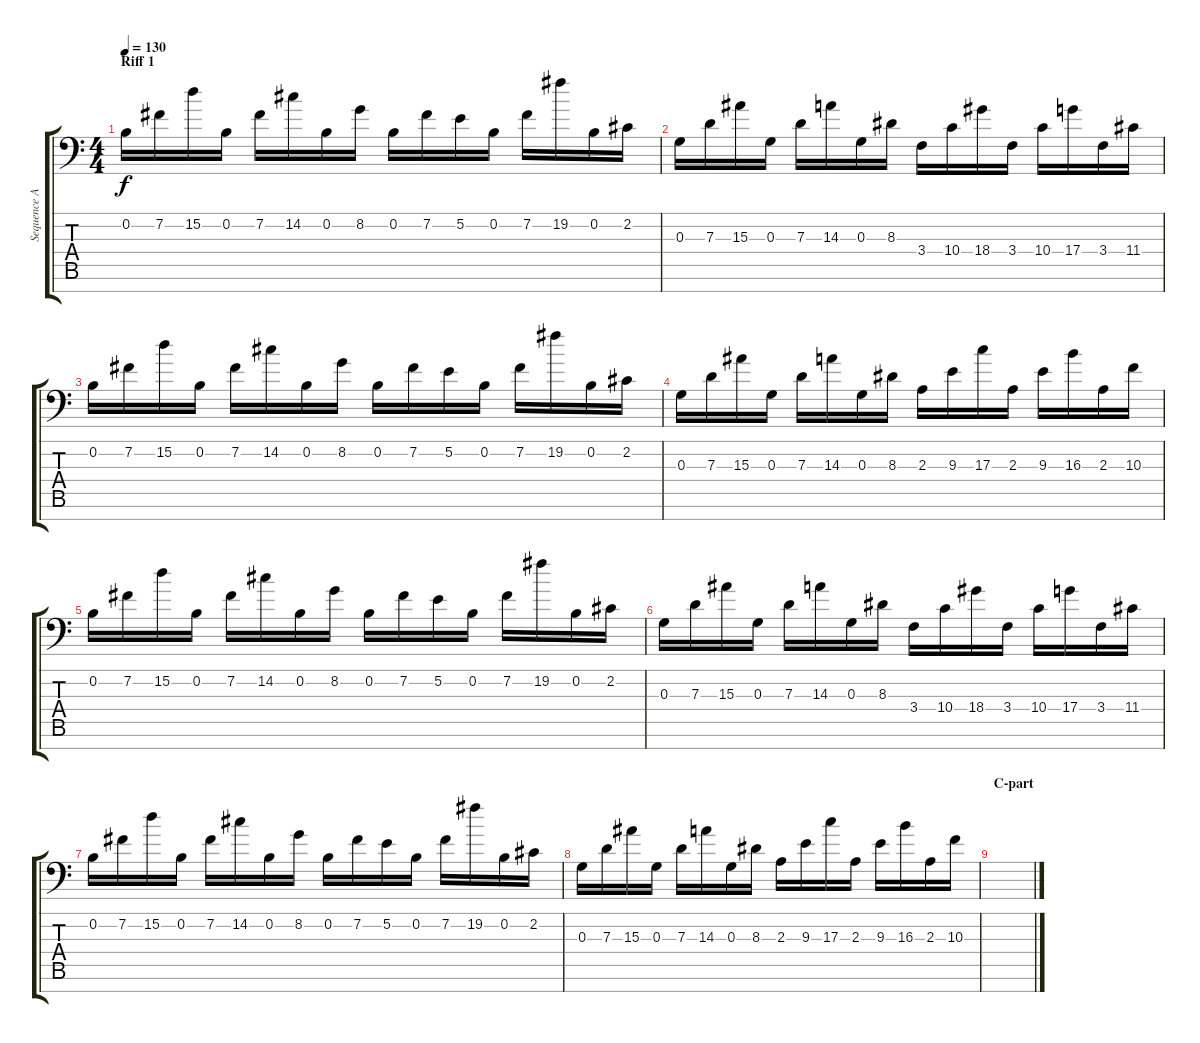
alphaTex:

\track ("Sequence Arpeggio Riff 1" "Sequence A") {instrument lead8bassandlead}
\staff {score tabs}
\tuning (C8 B3 G3 D3 A2 E2 Ab1) {hide}
\ts (4 4)
\section ("" "Riff 1")
\tempo 130
\clef f4
\ks c
0.2.16{dy f} 7.2.16 15.2.16 0.2.16 7.2.16 14.2.16 0.2.16 8.2.16 0.2.16 7.2.16 5.2.16 0.2.16 7.2.16 19.2.16 0.2.16 2.2.16 |
0.3.16 7.3.16 15.3.16 0.3.16 7.3.16 14.3.16 0.3.16 8.3.16 3.4.16 10.4.16 18.4.16 3.4.16 10.4.16 17.4.16 3.4.16 11.4.16 |
0.2.16 7.2.16 15.2.16 0.2.16 7.2.16 14.2.16 0.2.16 8.2.16 0.2.16 7.2.16 5.2.16 0.2.16 7.2.16 19.2.16 0.2.16 2.2.16 |
0.3.16 7.3.16 15.3.16 0.3.16 7.3.16 14.3.16 0.3.16 8.3.16 2.3.16 9.3.16 17.3.16 2.3.16 9.3.16 16.3.16 2.3.16 10.3.16 |
0.2.16 7.2.16 15.2.16 0.2.16 7.2.16 14.2.16 0.2.16 8.2.16 0.2.16 7.2.16 5.2.16 0.2.16 7.2.16 19.2.16 0.2.16 2.2.16 |
0.3.16 7.3.16 15.3.16 0.3.16 7.3.16 14.3.16 0.3.16 8.3.16 3.4.16 10.4.16 18.4.16 3.4.16 10.4.16 17.4.16 3.4.16 11.4.16 |
0.2.16 7.2.16 15.2.16 0.2.16 7.2.16 14.2.16 0.2.16 8.2.16 0.2.16 7.2.16 5.2.16 0.2.16 7.2.16 19.2.16 0.2.16 2.2.16 |
0.3.16 7.3.16 15.3.16 0.3.16 7.3.16 14.3.16 0.3.16 8.3.16 2.3.16 9.3.16 17.3.16 2.3.16 9.3.16 16.3.16 2.3.16 10.3.16 |
\section ("" "C-part")
